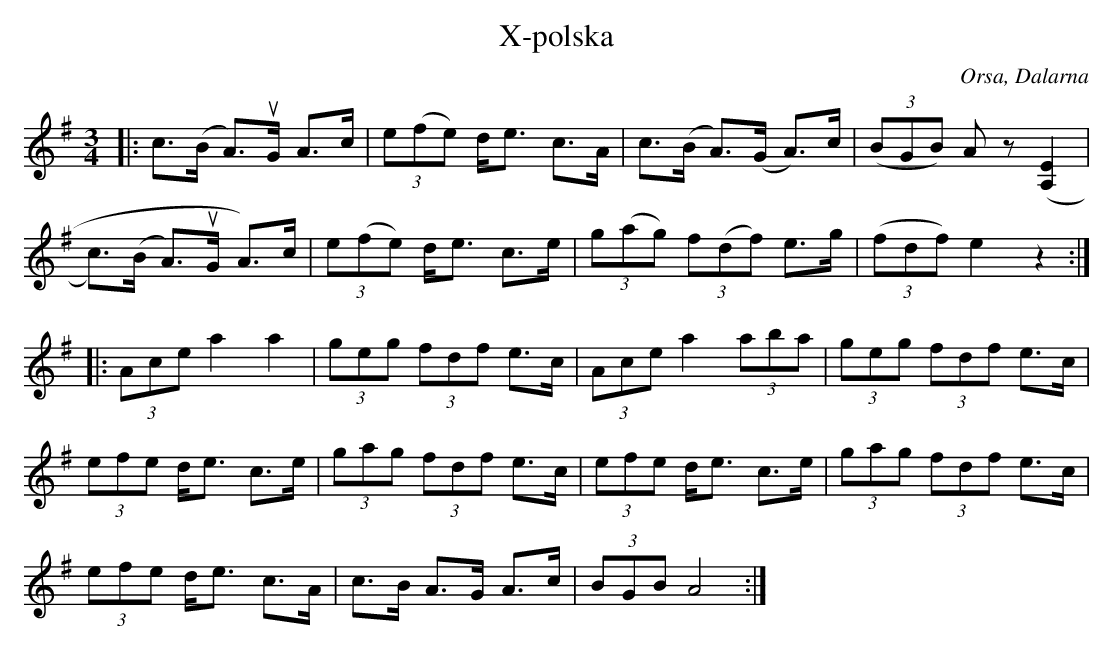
X:1
T:X-polska
O:Orsa, Dalarna
M:3/4
L:1/8
K:Ador
|: c>(B A)>uG A>c | (3e(fe) d<e c>A |  c>(B A)>(G A)>c | (3(BGB) Az ([E2A,2] |
c)>(B A)>uG A)>c | (3e(fe) d<e c>e | (3g(ag) (3f(df) e>g | (3(fdf) e2 z2 :|
|: (3Ace a2 a2 | (3geg (3fdf e>c |(3Ace a2 (3aba | (3geg (3fdf e>c |
(3efe d<e c>e | (3gag (3fdf e>c |  (3efe d<e c>e |  (3gag (3fdf e>c |
(3efe d<e c>A |  c>B A>G A>c | (3BGB A4 :|
